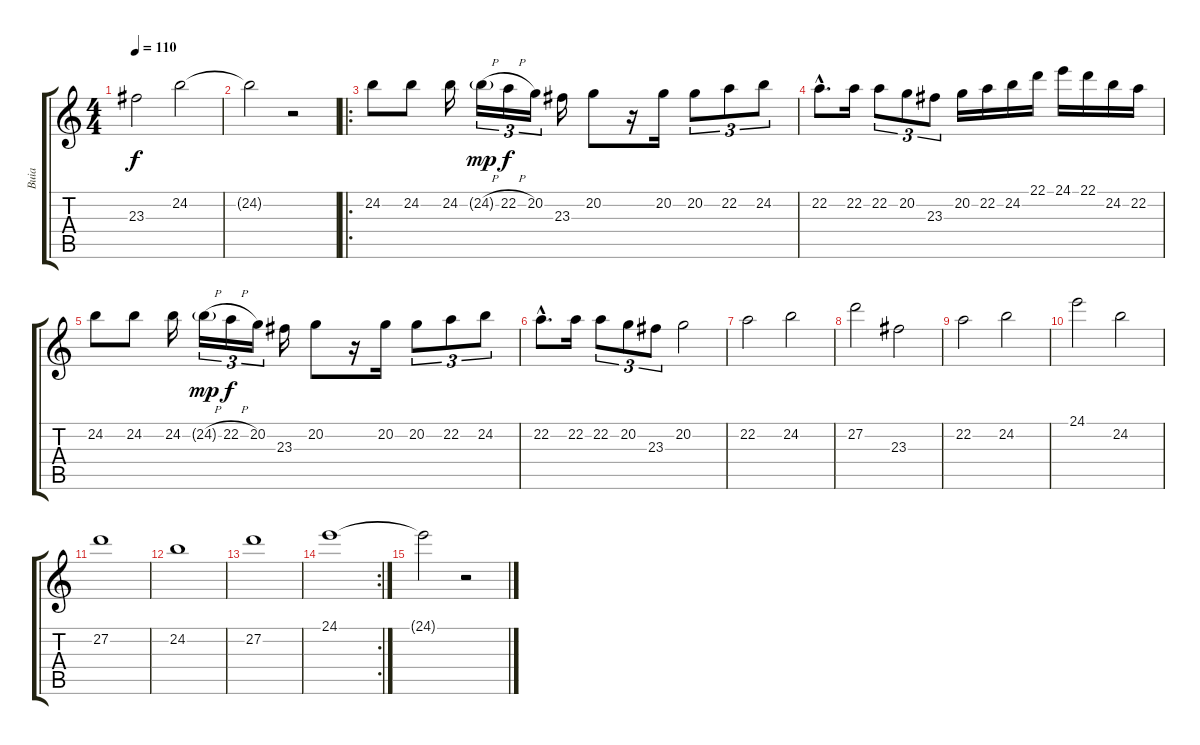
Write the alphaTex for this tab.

\track ("Buia " "Buia ") {instrument panflute}
\staff {score tabs}
\tuning (E4 B3 G3 D3 A2 E2) {hide}
\ts (4 4)
\tempo 110
\clef g2
\ks c
23.3.2{dy f} 24.2.2 |
24.2{t}.2 r.2 |
\ro
24.2.8 24.2.8 24.2.16 24.2{h g}.16{tu (3 2) dy mp} 22.2{h}.16{tu (3 2) dy f} 20.2.16{tu (3 2)} 23.3.16 20.2.8 r.16 20.2.16 20.2.8{tu (3 2)} 22.2.8{tu (3 2)} 24.2.8{tu (3 2)} |
22.2{hac}.8{d} 22.2.16 22.2.8{tu (3 2)} 20.2.8{tu (3 2)} 23.3.8{tu (3 2)} 20.2.16 22.2.16 24.2.16 22.1.16 24.1.16 22.1.16 24.2.16 22.2.16 |
24.2.8 24.2.8 24.2.16 24.2{h g}.16{tu (3 2) dy mp} 22.2{h}.16{tu (3 2) dy f} 20.2.16{tu (3 2)} 23.3.16 20.2.8 r.16 20.2.16 20.2.8{tu (3 2)} 22.2.8{tu (3 2)} 24.2.8{tu (3 2)} |
22.2{hac}.8{d} 22.2.16 22.2.8{tu (3 2)} 20.2.8{tu (3 2)} 23.3.8{tu (3 2)} 20.2.2 |
22.2.2 24.2.2 |
27.2.2 23.3.2 |
22.2.2 24.2.2 |
24.1.2 24.2.2 |
27.2.1 |
24.2.1 |
27.2.1 |
\rc 2
24.1.1 |
24.1{t}.2 r.2
